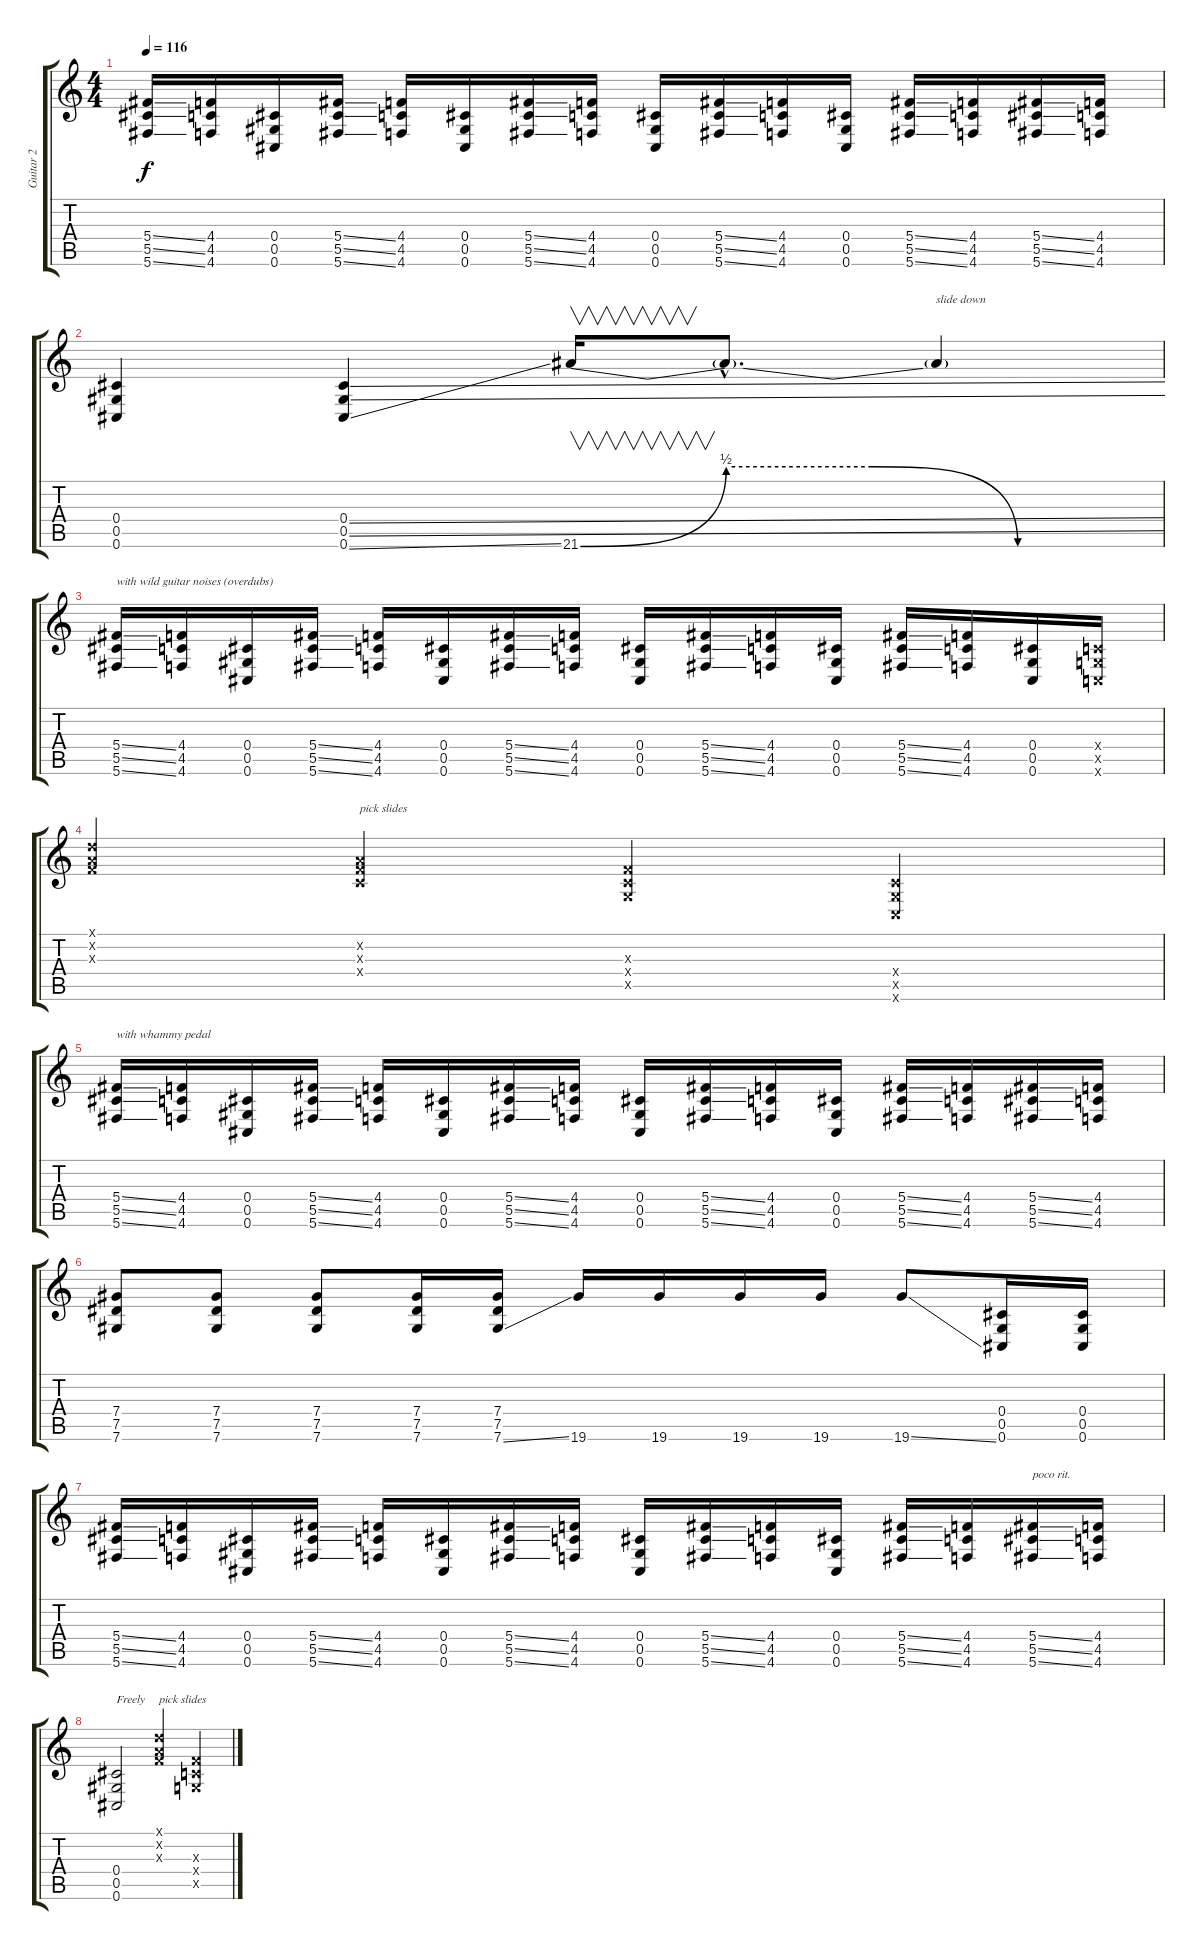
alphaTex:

\track ("Guitar 2" "Guitar 2") {instrument overdrivenguitar}
\staff {score tabs}
\tuning (Eb4 Bb3 Gb3 Db3 Ab2 Db2) {hide}
\ts (4 4)
\tempo 116
\clef g2
\ks c
(5.4{ss} 5.5{ss} 5.6{ss}).16{dy f} (4.4 4.5 4.6).16 (0.4 0.5 0.6).16 (5.4{ss} 5.5{ss} 5.6{ss}).16 (4.4 4.5 4.6).16 (0.4 0.5 0.6).16 (5.4{ss} 5.5{ss} 5.6{ss}).16 (4.4 4.5 4.6).16 (0.4 0.5 0.6).16 (5.4{ss} 5.5{ss} 5.6{ss}).16 (4.4 4.5 4.6).16 (0.4 0.5 0.6).16 (5.4{ss} 5.5{ss} 5.6{ss}).16 (4.4 4.5 4.6).16 (5.4{ss} 5.5{ss} 5.6{ss}).16 (4.4 4.5 4.6).16 |
(0.4 0.5 0.6).4 (0.4{ss} 0.5{ss} 0.6{ss}).4 21.6{be (custom 0 0 15 2 30 2 45 0 60 0)}.16{v} 21.6{hac t}.8{d} 21.6{t}.4{txt "slide down"} |
(5.4{ss} 5.5{ss} 5.6{ss}).16{txt "with wild guitar noises (overdubs)"} (4.4 4.5 4.6).16 (0.4 0.5 0.6).16 (5.4{ss} 5.5{ss} 5.6{ss}).16 (4.4 4.5 4.6).16 (0.4 0.5 0.6).16 (5.4{ss} 5.5{ss} 5.6{ss}).16 (4.4 4.5 4.6).16 (0.4 0.5 0.6).16 (5.4{ss} 5.5{ss} 5.6{ss}).16 (4.4 4.5 4.6).16 (0.4 0.5 0.6).16 (5.4{ss} 5.5{ss} 5.6{ss}).16 (4.4 4.5 4.6).16 (0.4 0.5 0.6).16 (-1.4{x} -1.5{x} -1.6{x}).16 |
(-1.1{x} -1.2{x} -1.3{x}).4 (-1.2{x} -1.3{x} -1.4{x}).4{txt "pick slides"} (-1.3{x} -1.4{x} -1.5{x}).4 (-1.4{x} -1.5{x} -1.6{x}).4 |
(5.4{ss} 5.5{ss} 5.6{ss}).16{txt "with whammy pedal"} (4.4 4.5 4.6).16 (0.4 0.5 0.6).16 (5.4{ss} 5.5{ss} 5.6{ss}).16 (4.4 4.5 4.6).16 (0.4 0.5 0.6).16 (5.4{ss} 5.5{ss} 5.6{ss}).16 (4.4 4.5 4.6).16 (0.4 0.5 0.6).16 (5.4{ss} 5.5{ss} 5.6{ss}).16 (4.4 4.5 4.6).16 (0.4 0.5 0.6).16 (5.4{ss} 5.5{ss} 5.6{ss}).16 (4.4 4.5 4.6).16 (5.4{ss} 5.5{ss} 5.6{ss}).16 (4.4 4.5 4.6).16 |
(7.4 7.5 7.6).8 (7.4 7.5 7.6).8 (7.4 7.5 7.6).8 (7.4 7.5 7.6).16 (7.4 7.5 7.6{ss}).16 19.6.16 19.6.16 19.6.16 19.6.16 19.6{ss}.8 (0.4 0.5 0.6).16 (0.4 0.5 0.6).16 |
(5.4{ss} 5.5{ss} 5.6{ss}).16 (4.4 4.5 4.6).16 (0.4 0.5 0.6).16 (5.4{ss} 5.5{ss} 5.6{ss}).16 (4.4 4.5 4.6).16 (0.4 0.5 0.6).16 (5.4{ss} 5.5{ss} 5.6{ss}).16 (4.4 4.5 4.6).16 (0.4 0.5 0.6).16 (5.4{ss} 5.5{ss} 5.6{ss}).16 (4.4 4.5 4.6).16 (0.4 0.5 0.6).16 (5.4{ss} 5.5{ss} 5.6{ss}).16 (4.4 4.5 4.6).16 (5.4{ss} 5.5{ss} 5.6{ss}).16{txt "poco rit."} (4.4 4.5 4.6).16 |
(0.4 0.5 0.6).2{txt "Freely"} (-1.1{x} -1.2{x} -1.3{x}).4{txt "pick slides"} (-1.3{x} -1.4{x} -1.5{x}).4
